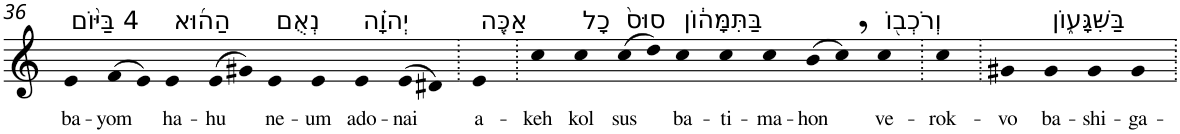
**kern	**text
*part1	*part1
*staff1	*staff1
*I"Piano	*
*I'Pno	*
!!LO:PB:g=z
*clefG2	*
*k[]	*
=36	=36
!LO:TX:a:t=4 בַּיּ֨וֹם	!
!	!LO:LY:b
4e	ba-
!	!LO:LY:b
(>8f	-yom
8e)	.
!LO:TX:a:t=הַה֜וּא	!
!	!LO:LY:b
4e	ha-
!	!LO:LY:b
(>8e	-hu
8g#X)	.
!LO:TX:a:t=נְאֻם	!
!	!LO:LY:b
4e	ne-
!	!LO:LY:b
4e	-um
!LO:TX:a:t=יְהוָ֗ה	!
!	!LO:LY:b
4e	ado-
!	!LO:LY:b
(>8e	-nai
8d#X)	.
=37.	=37.
!LO:TX:a:t=אַכֶּ֤ה	!
!	!LO:LY:b
4e	a-
=38.	=38.
!	!LO:LY:b
4cc	-keh
!LO:TX:a:t=כָל	!
!	!LO:LY:b
4cc	kol
!LO:TX:a:t=סוּס֙	!
!	!LO:LY:b
(>8cc	sus
8dd)	.
!LO:TX:a:t=בַּתִּמָּה֔וֹן	!
!	!LO:LY:b
4cc	ba-
!	!LO:LY:b
4cc	-ti-
!	!LO:LY:b
4cc	-ma-
!	!LO:LY:b
(>8b	-hon
8cc,)	.
!LO:TX:a:t=וְרֹכְב֖וֹ	!
!	!LO:LY:b
4cc	ve-
=39.	=39.
!	!LO:LY:b
4cc	-rok-
=40.	=40.
!	!LO:LY:b
4g#X	-vo
!LO:TX:a:t=בַּשִּׁגָּע֑וֹן	!
!	!LO:LY:b
4g#	ba-
!	!LO:LY:b
4g#	-shi-
!	!LO:LY:b
4g#	-ga-
=.	=.
*-	*-
